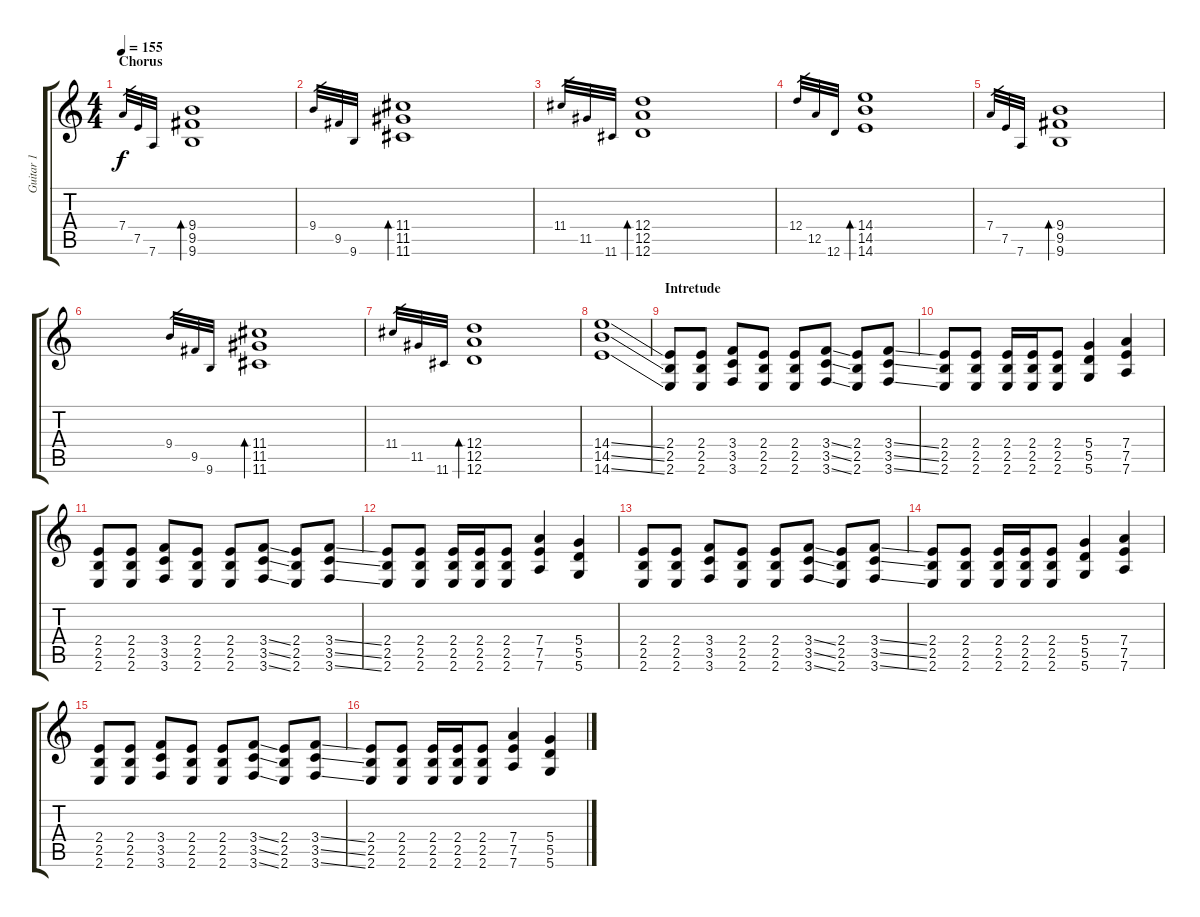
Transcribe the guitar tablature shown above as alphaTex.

\track ("Guitar 1" "Guitar 1") {instrument distortionguitar}
\staff {score tabs}
\tuning (E4 B3 G3 D3 A2 D2) {hide}
\ts (4 4)
\section ("" "Chorus")
\tempo 155
\clef g2
\ks c
7.4.32{gr dy f} 7.5.32{gr} 7.6.32{gr} (9.4 9.5 9.6).1{bd 240 balance 4} |
9.4.32{gr} 9.5.32{gr} 9.6.32{gr} (11.4 11.5 11.6).1{bd 240} |
11.4.32{gr} 11.5.32{gr} 11.6.32{gr} (12.4 12.5 12.6).1{bd 240} |
12.4.32{gr} 12.5.32{gr} 12.6.32{gr} (14.4 14.5 14.6).1{bd 240} |
7.4.32{gr} 7.5.32{gr} 7.6.32{gr} (9.4 9.5 9.6).1{bd 240} |
9.4.32{gr} 9.5.32{gr} 9.6.32{gr} (11.4 11.5 11.6).1{bd 240} |
11.4.32{gr} 11.5.32{gr} 11.6.32{gr} (12.4 12.5 12.6).1{bd 240} |
(14.4{ss} 14.5{ss} 14.6{ss}).1 |
\section ("" "Intretude")
(2.4 2.5 2.6).8{balance 8} (2.4 2.5 2.6).8 (3.4 3.5 3.6).8 (2.4 2.5 2.6).8 (2.4 2.5 2.6).8 (3.4{ss} 3.5{ss} 3.6{ss}).8 (2.4 2.5 2.6).8 (3.4{ss} 3.5{ss} 3.6{ss}).8 |
(2.4 2.5 2.6).8 (2.4 2.5 2.6).8 (2.4 2.5 2.6).16 (2.4 2.5 2.6).16 (2.4 2.5 2.6).8 (5.4 5.5 5.6).4 (7.4 7.5 7.6).4 |
(2.4 2.5 2.6).8 (2.4 2.5 2.6).8 (3.4 3.5 3.6).8 (2.4 2.5 2.6).8 (2.4 2.5 2.6).8 (3.4{ss} 3.5{ss} 3.6{ss}).8 (2.4 2.5 2.6).8 (3.4{ss} 3.5{ss} 3.6{ss}).8 |
(2.4 2.5 2.6).8 (2.4 2.5 2.6).8 (2.4 2.5 2.6).16 (2.4 2.5 2.6).16 (2.4 2.5 2.6).8 (7.4 7.5 7.6).4 (5.4 5.5 5.6).4 |
(2.4 2.5 2.6).8 (2.4 2.5 2.6).8 (3.4 3.5 3.6).8 (2.4 2.5 2.6).8 (2.4 2.5 2.6).8 (3.4{ss} 3.5{ss} 3.6{ss}).8 (2.4 2.5 2.6).8 (3.4{ss} 3.5{ss} 3.6{ss}).8 |
(2.4 2.5 2.6).8 (2.4 2.5 2.6).8 (2.4 2.5 2.6).16 (2.4 2.5 2.6).16 (2.4 2.5 2.6).8 (5.4 5.5 5.6).4 (7.4 7.5 7.6).4 |
(2.4 2.5 2.6).8 (2.4 2.5 2.6).8 (3.4 3.5 3.6).8 (2.4 2.5 2.6).8 (2.4 2.5 2.6).8 (3.4{ss} 3.5{ss} 3.6{ss}).8 (2.4 2.5 2.6).8 (3.4{ss} 3.5{ss} 3.6{ss}).8 |
(2.4 2.5 2.6).8 (2.4 2.5 2.6).8 (2.4 2.5 2.6).16 (2.4 2.5 2.6).16 (2.4 2.5 2.6).8 (7.4 7.5 7.6).4 (5.4 5.5 5.6).4
